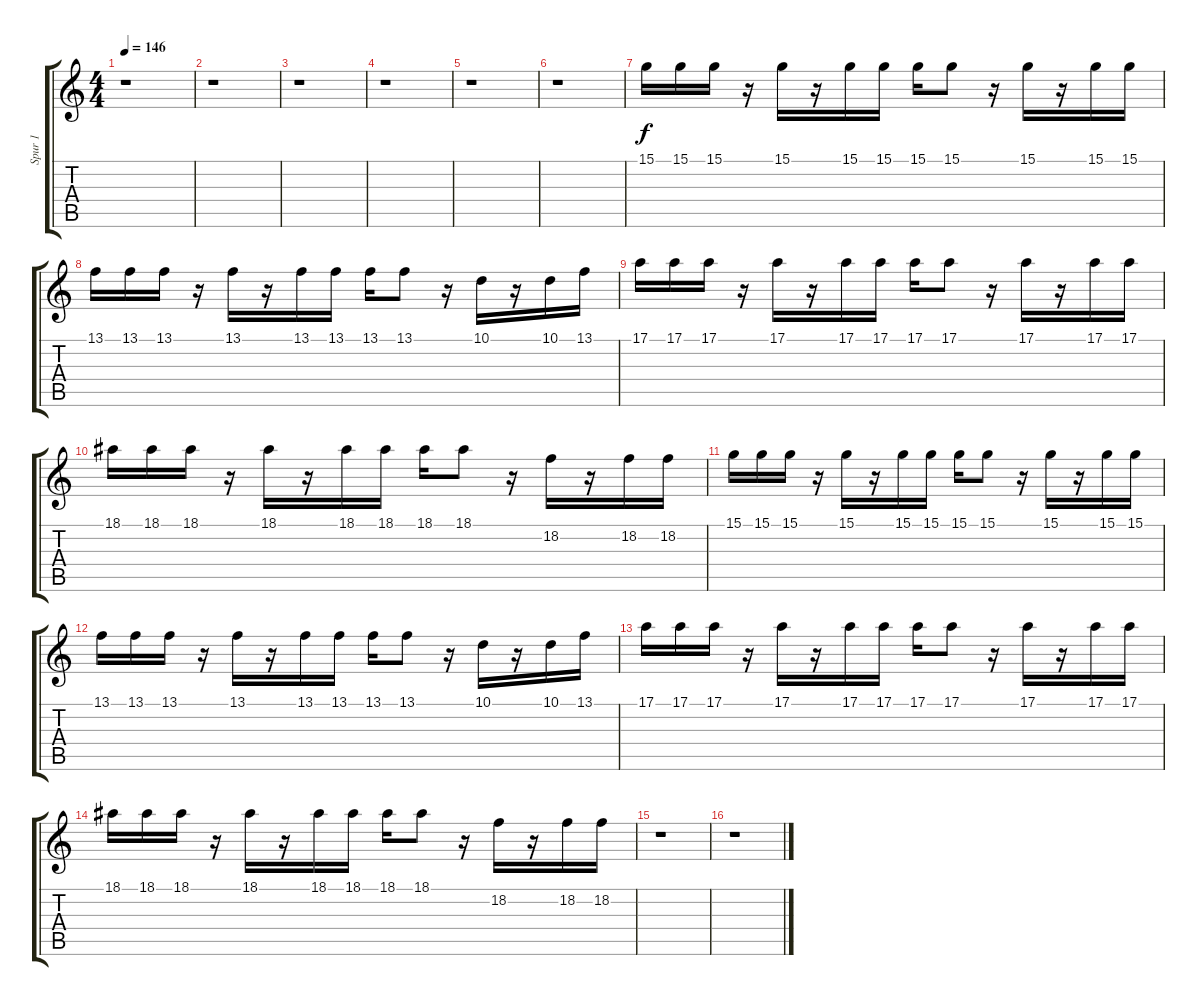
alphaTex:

\track ("Spur 1" "Spur 1") {instrument synthbrass1}
\staff {score tabs}
\tuning (E4 B3 G3 D3 A2 E2) {hide}
\ts (4 4)
\tempo 146
\clef g2
\ks c
r.1{dy fff} |
r.1 |
r.1 |
r.1 |
r.1 |
r.1 |
15.1.16{dy f} 15.1.16 15.1.16 r.16 15.1.16 r.16 15.1.16 15.1.16 15.1.16 15.1.8 r.16 15.1.16 r.16 15.1.16 15.1.16 |
13.1.16 13.1.16 13.1.16 r.16 13.1.16 r.16 13.1.16 13.1.16 13.1.16 13.1.8 r.16 10.1.16 r.16 10.1.16 13.1.16 |
17.1.16 17.1.16 17.1.16 r.16 17.1.16 r.16 17.1.16 17.1.16 17.1.16 17.1.8 r.16 17.1.16 r.16 17.1.16 17.1.16 |
18.1.16 18.1.16 18.1.16 r.16 18.1.16 r.16 18.1.16 18.1.16 18.1.16 18.1.8 r.16 18.2.16 r.16 18.2.16 18.2.16 |
15.1.16 15.1.16 15.1.16 r.16 15.1.16 r.16 15.1.16 15.1.16 15.1.16 15.1.8 r.16 15.1.16 r.16 15.1.16 15.1.16 |
13.1.16 13.1.16 13.1.16 r.16 13.1.16 r.16 13.1.16 13.1.16 13.1.16 13.1.8 r.16 10.1.16 r.16 10.1.16 13.1.16 |
17.1.16 17.1.16 17.1.16 r.16 17.1.16 r.16 17.1.16 17.1.16 17.1.16 17.1.8 r.16 17.1.16 r.16 17.1.16 17.1.16 |
18.1.16 18.1.16 18.1.16 r.16 18.1.16 r.16 18.1.16 18.1.16 18.1.16 18.1.8 r.16 18.2.16 r.16 18.2.16 18.2.16 |
r.1 |
r.1
